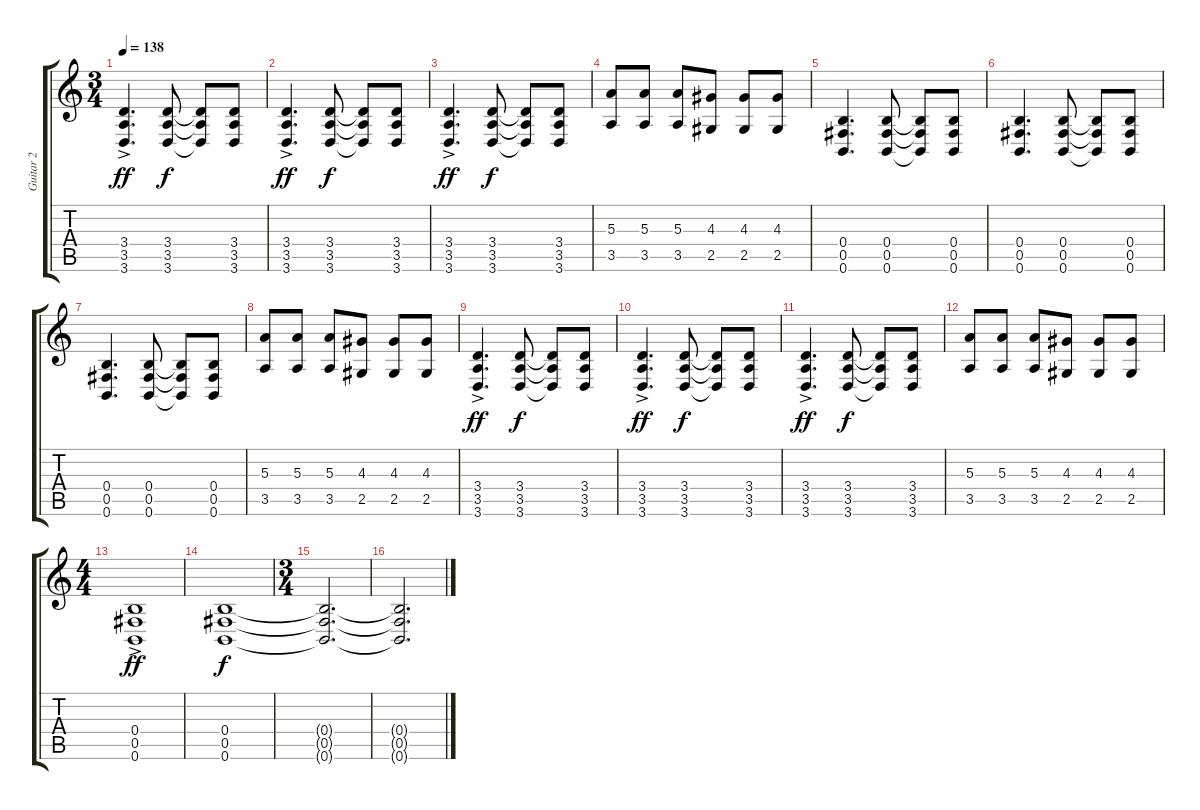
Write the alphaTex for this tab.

\track ("Guitar 2" "Guitar 2") {instrument distortionguitar}
\staff {score tabs}
\tuning (Db4 Ab3 E3 B2 Gb2 B1) {hide}
\ts (3 4)
\tempo 138
\clef g2
\ks c
(3.4{ac} 3.5{ac} 3.6{ac}).4{d dy ff} (3.4 3.5 3.6).8{dy f} (3.4{t} 3.5{t} 3.6{t}).8 (3.4 3.5 3.6).8 |
(3.4{ac} 3.5{ac} 3.6{ac}).4{d dy ff} (3.4 3.5 3.6).8{dy f} (3.4{t} 3.5{t} 3.6{t}).8 (3.4 3.5 3.6).8 |
(3.4{ac} 3.5{ac} 3.6{ac}).4{d dy ff} (3.4 3.5 3.6).8{dy f} (3.4{t} 3.5{t} 3.6{t}).8 (3.4 3.5 3.6).8 |
(5.3 3.5).8 (5.3 3.5).8 (5.3 3.5).8 (4.3 2.5).8 (4.3 2.5).8 (4.3 2.5).8 |
(0.4 0.5 0.6).4{d} (0.4 0.5 0.6).8 (0.4{t} 0.5{t} 0.6{t}).8 (0.4 0.5 0.6).8 |
(0.4 0.5 0.6).4{d} (0.4 0.5 0.6).8 (0.4{t} 0.5{t} 0.6{t}).8 (0.4 0.5 0.6).8 |
(0.4 0.5 0.6).4{d} (0.4 0.5 0.6).8 (0.4{t} 0.5{t} 0.6{t}).8 (0.4 0.5 0.6).8 |
(5.3 3.5).8 (5.3 3.5).8 (5.3 3.5).8 (4.3 2.5).8 (4.3 2.5).8 (4.3 2.5).8 |
(3.4{ac} 3.5{ac} 3.6{ac}).4{d dy ff} (3.4 3.5 3.6).8{dy f} (3.4{t} 3.5{t} 3.6{t}).8 (3.4 3.5 3.6).8 |
(3.4{ac} 3.5{ac} 3.6{ac}).4{d dy ff} (3.4 3.5 3.6).8{dy f} (3.4{t} 3.5{t} 3.6{t}).8 (3.4 3.5 3.6).8 |
(3.4{ac} 3.5{ac} 3.6{ac}).4{d dy ff} (3.4 3.5 3.6).8{dy f} (3.4{t} 3.5{t} 3.6{t}).8 (3.4 3.5 3.6).8 |
(5.3 3.5).8 (5.3 3.5).8 (5.3 3.5).8 (4.3 2.5).8 (4.3 2.5).8 (4.3 2.5).8 |
\ts (4 4)
(0.4{ac} 0.5{ac} 0.6{ac}).1{dy ff} |
(0.4 0.5 0.6).1{dy f} |
\ts (3 4)
(0.4{t} 0.5{t} 0.6{t}).2{d} |
(0.4{t} 0.5{t} 0.6{t}).2{d}
